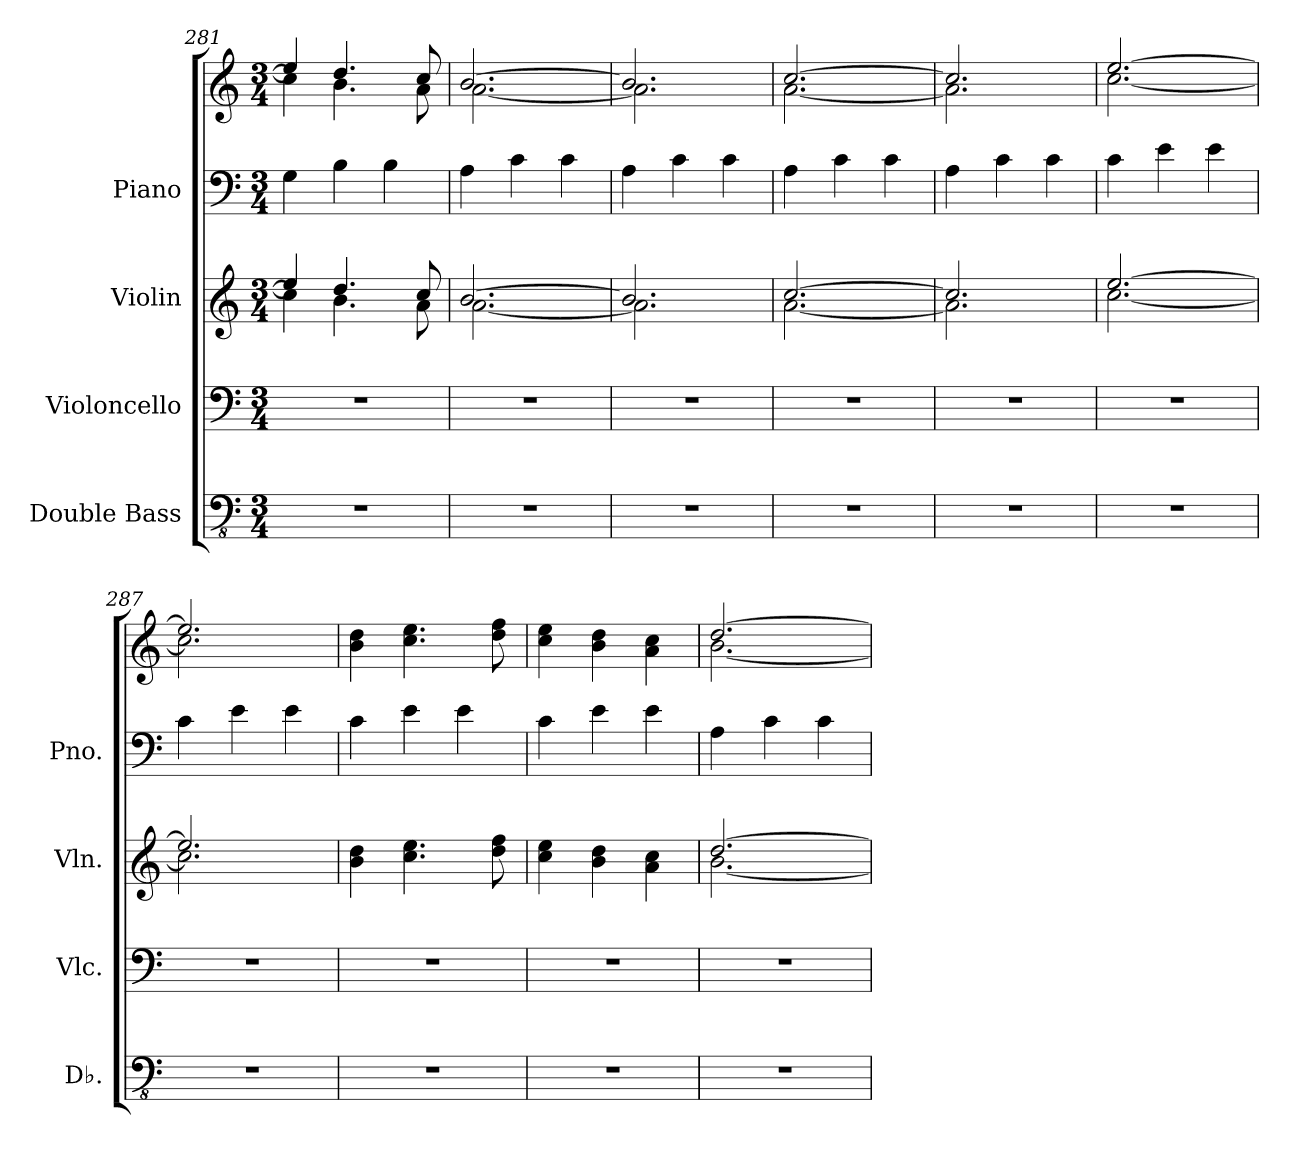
**kern	**kern	**kern	**kern	**kern
*part4	*part3	*part2	*part1	*part1
*staff5	*staff4	*staff3	*staff2	*staff1
*I"Double Bass	*I"Violoncello	*I"Violin	*I"Piano	*
*I'Db.	*I'Vlc.	*I'Vln.	*I'Pno.	*
*clefFv4	*clefF4	*clefG2	*clefF4	*clefG2
*ITrd7c12	*	*	*	*
*k[]	*k[]	*k[]	*k[]	*k[]
*M3/4	*M3/4	*M3/4	*M3/4	*M3/4
=281	=281	=281	=281	=281
*	*	*^	*	*^
2.r	2.r	4ee/]	4cc\]	4G\	4ee/]	4cc\]
.	.	4.dd/	4.b\	4B\	4.dd/	4.b\
.	.	.	.	4B\	.	.
.	.	8cc/	8a\	.	8cc/	8a\
=282	=282	=282	=282	=282	=282	=282
2.r	2.r	[2.b/	[2.a\	4A\	[2.b/	[2.a\
.	.	.	.	4c\	.	.
.	.	.	.	4c\	.	.
=283	=283	=283	=283	=283	=283	=283
2.r	2.r	2.b/]	2.a\]	4A\	2.b/]	2.a\]
.	.	.	.	4c\	.	.
.	.	.	.	4c\	.	.
=284	=284	=284	=284	=284	=284	=284
2.r	2.r	[2.cc/	[2.a\	4A\	[2.cc/	[2.a\
.	.	.	.	4c\	.	.
.	.	.	.	4c\	.	.
=285	=285	=285	=285	=285	=285	=285
2.r	2.r	2.cc/]	2.a\]	4A\	2.cc/]	2.a\]
.	.	.	.	4c\	.	.
.	.	.	.	4c\	.	.
=286	=286	=286	=286	=286	=286	=286
2.r	2.r	[2.ee/	[2.cc\	4c\	[2.ee/	[2.cc\
.	.	.	.	4e\	.	.
.	.	.	.	4e\	.	.
=287	=287	=287	=287	=287	=287	=287
2.r	2.r	2.ee/]	2.cc\]	4c\	2.ee/]	2.cc\]
.	.	.	.	4e\	.	.
.	.	.	.	4e\	.	.
*	*	*v	*v	*	*v	*v
=288	=288	=288	=288	=288
2.r	2.r	4b\ 4dd\	4c\	4b\ 4dd\
.	.	4.cc\ 4.ee\	4e\	4.cc\ 4.ee\
.	.	.	4e\	.
.	.	8dd\ 8ff\	.	8dd\ 8ff\
!!LO:PB:g=z
=289	=289	=289	=289	=289
2.r	2.r	4cc\ 4ee\	4c\	4cc\ 4ee\
.	.	4b\ 4dd\	4e\	4b\ 4dd\
.	.	4a\ 4cc\	4e\	4a\ 4cc\
=290	=290	=290	=290	=290
*	*	*^	*	*^
2.r	2.r	[2.dd/	[2.b\	4A\	[2.dd/	[2.b\
.	.	.	.	4c\	.	.
.	.	.	.	4c\	.	.
*	*	*v	*v	*	*v	*v
=	=	=	=	=
*-	*-	*-	*-	*-
